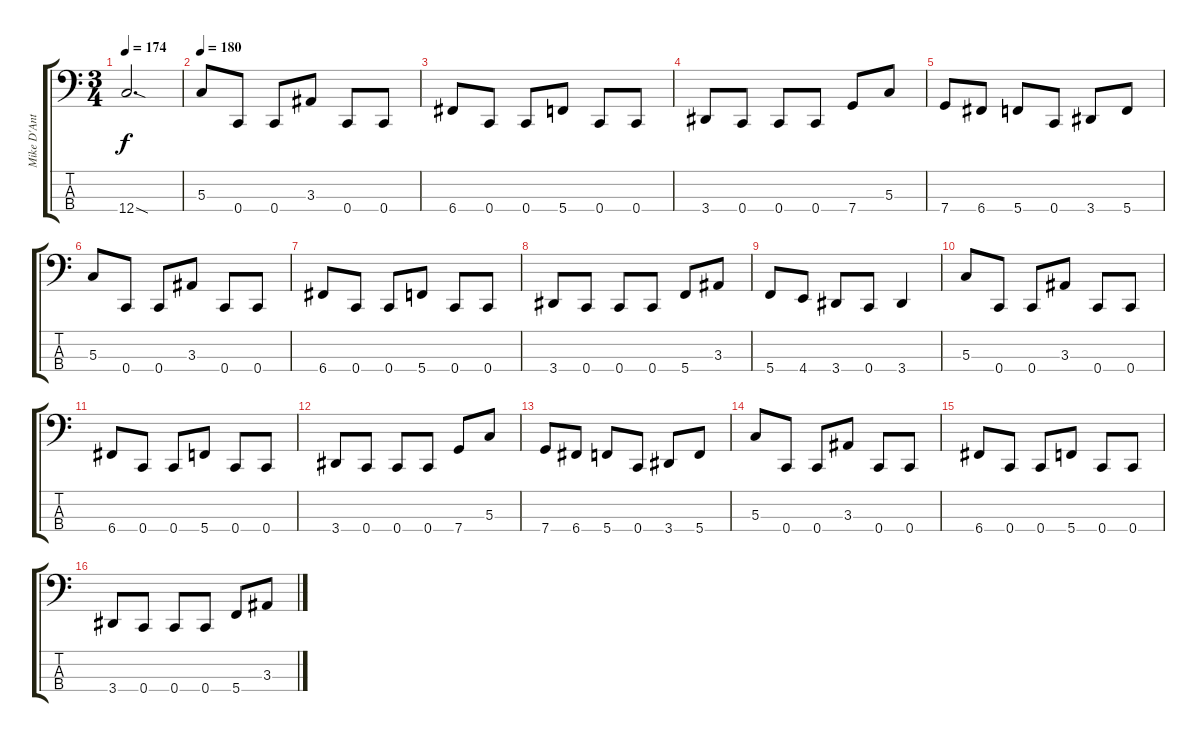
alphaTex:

\track ("Mike D'Antonio" "Mike D'Ant") {instrument electricbasspick}
\staff {score tabs}
\tuning (F2 C2 G1 C1) {hide}
\ts (3 4)
\tempo 174
\clef f4
\ks c
12.4{sod}.2{d dy f} |
\tempo 180
5.3.8 0.4.8 0.4.8 3.3.8 0.4.8 0.4.8 |
6.4.8 0.4.8 0.4.8 5.4.8 0.4.8 0.4.8 |
3.4.8 0.4.8 0.4.8 0.4.8 7.4.8 5.3.8 |
7.4.8 6.4.8 5.4.8 0.4.8 3.4.8 5.4.8 |
5.3.8 0.4.8 0.4.8 3.3.8 0.4.8 0.4.8 |
6.4.8 0.4.8 0.4.8 5.4.8 0.4.8 0.4.8 |
3.4.8 0.4.8 0.4.8 0.4.8 5.4.8 3.3.8 |
5.4.8 4.4.8 3.4.8 0.4.8 3.4.4 |
5.3.8 0.4.8 0.4.8 3.3.8 0.4.8 0.4.8 |
6.4.8 0.4.8 0.4.8 5.4.8 0.4.8 0.4.8 |
3.4.8 0.4.8 0.4.8 0.4.8 7.4.8 5.3.8 |
7.4.8 6.4.8 5.4.8 0.4.8 3.4.8 5.4.8 |
5.3.8 0.4.8 0.4.8 3.3.8 0.4.8 0.4.8 |
6.4.8 0.4.8 0.4.8 5.4.8 0.4.8 0.4.8 |
3.4.8 0.4.8 0.4.8 0.4.8 5.4.8 3.3.8
